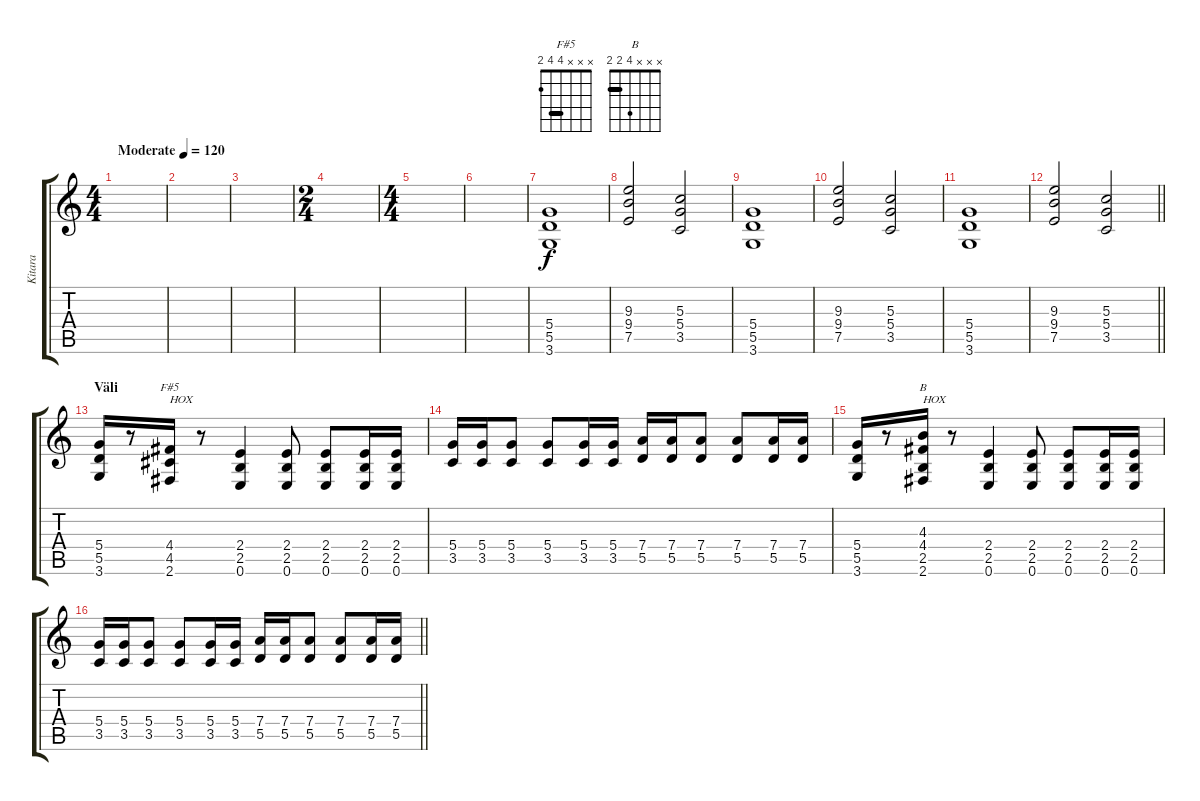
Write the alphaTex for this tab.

\track ("Kitara" "Kitara") {instrument overdrivenguitar}
\staff {score tabs}
\tuning (E4 B3 G3 D3 A2 E2) {hide}
\chord ("F#5" x x x 4 4 2) {barre 4}
\chord ("B" x x x 4 2 2) {barre 2}
\ts (4 4)
\tempo (120 "Moderate")
\clef g2
\ks c
|
|
|
\ts (2 4)
|
\ts (4 4)
|
|
(5.4 5.5 3.6).1 |
(9.3 9.4 7.5).2 (5.3 5.4 3.5).2 |
(5.4 5.5 3.6).1 |
(9.3 9.4 7.5).2 (5.3 5.4 3.5).2 |
(5.4 5.5 3.6).1 |
\barLineRight lightlight
(9.3 9.4 7.5).2 (5.3 5.4 3.5).2 |
\section ("" "Väli")
(5.4 5.5 3.6).16 r.8 (4.4 4.5 2.6).16{ch "F#5" txt "HOX"} r.8 (2.4 2.5 0.6).4 (2.4 2.5 0.6).8 (2.4 2.5 0.6).8 (2.4 2.5 0.6).16 (2.4 2.5 0.6).16 |
(5.4 3.5).16 (5.4 3.5).16 (5.4 3.5).8 (5.4 3.5).8 (5.4 3.5).16 (5.4 3.5).16 (7.4 5.5).16 (7.4 5.5).16 (7.4 5.5).8 (7.4 5.5).8 (7.4 5.5).16 (7.4 5.5).16 |
(5.4 5.5 3.6).16 r.8 (4.3 4.4 2.5 2.6).16{ch "B" txt "HOX"} r.8 (2.4 2.5 0.6).4 (2.4 2.5 0.6).8 (2.4 2.5 0.6).8 (2.4 2.5 0.6).16 (2.4 2.5 0.6).16 |
\barLineRight lightlight
(5.4 3.5).16 (5.4 3.5).16 (5.4 3.5).8 (5.4 3.5).8 (5.4 3.5).16 (5.4 3.5).16 (7.4 5.5).16 (7.4 5.5).16 (7.4 5.5).8 (7.4 5.5).8 (7.4 5.5).16 (7.4 5.5).16
